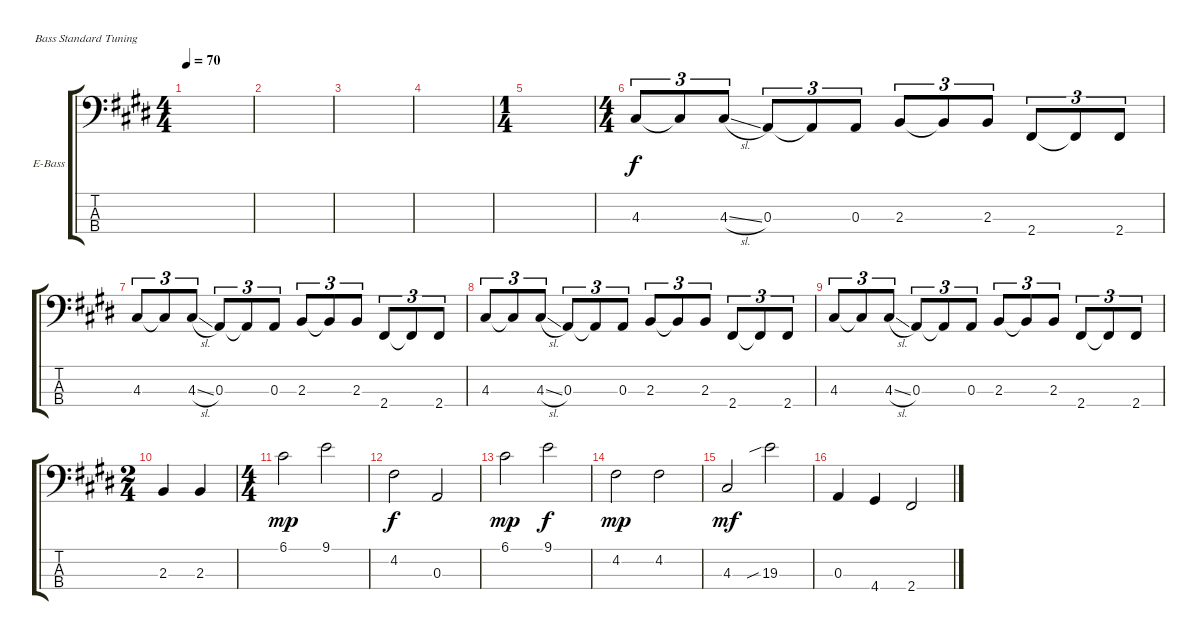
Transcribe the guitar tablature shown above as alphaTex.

\defaultSystemsLayout 4
\bracketExtendMode groupsimilarinstruments
\firstSystemTrackNameOrientation horizontal
\otherSystemsTrackNameOrientation horizontal
\track ("Electric Bass" "E-Bass") {instrument electricbassfinger}
\staff {score tabs}
\tuning (G2 D2 A1 E1)
\ts (4 4)
\tempo 70
\clef f4
\ks c#minor
|
|
|
|
\ts (1 4)
|
\ts (4 4)
4.3.8{tu (3 2)} 4.3{t}.8{tu (3 2)} 4.3{sl}.8{tu (3 2)} 0.3.8{tu (3 2)} 0.3{t}.8{tu (3 2)} 0.3.8{tu (3 2)} 2.3.8{tu (3 2)} 2.3{t}.8{tu (3 2)} 2.3.8{tu (3 2)} 2.4.8{tu (3 2)} 2.4{t}.8{tu (3 2)} 2.4.8{tu (3 2)} |
4.3.8{tu (3 2)} 4.3{t}.8{tu (3 2)} 4.3{sl}.8{tu (3 2)} 0.3.8{tu (3 2)} 0.3{t}.8{tu (3 2)} 0.3.8{tu (3 2)} 2.3.8{tu (3 2)} 2.3{t}.8{tu (3 2)} 2.3.8{tu (3 2)} 2.4.8{tu (3 2)} 2.4{t}.8{tu (3 2)} 2.4.8{tu (3 2)} |
4.3.8{tu (3 2)} 4.3{t}.8{tu (3 2)} 4.3{sl}.8{tu (3 2)} 0.3.8{tu (3 2)} 0.3{t}.8{tu (3 2)} 0.3.8{tu (3 2)} 2.3.8{tu (3 2)} 2.3{t}.8{tu (3 2)} 2.3.8{tu (3 2)} 2.4.8{tu (3 2)} 2.4{t}.8{tu (3 2)} 2.4.8{tu (3 2)} |
4.3.8{tu (3 2)} 4.3{t}.8{tu (3 2)} 4.3{sl}.8{tu (3 2)} 0.3.8{tu (3 2)} 0.3{t}.8{tu (3 2)} 0.3.8{tu (3 2)} 2.3.8{tu (3 2)} 2.3{t}.8{tu (3 2)} 2.3.8{tu (3 2)} 2.4.8{tu (3 2)} 2.4{t}.8{tu (3 2)} 2.4.8{tu (3 2)} |
\ts (2 4)
2.3.4 2.3.4 |
\ts (4 4)
6.1.2{dy mp} 9.1.2 |
4.2.2{dy f} 0.3.2 |
6.1.2{dy mp} 9.1.2{dy f} |
4.2.2{dy mp} 4.2.2 |
4.3.2{dy mf} 19.3{sib}.2 |
0.3.4 4.4.4 2.4.2
